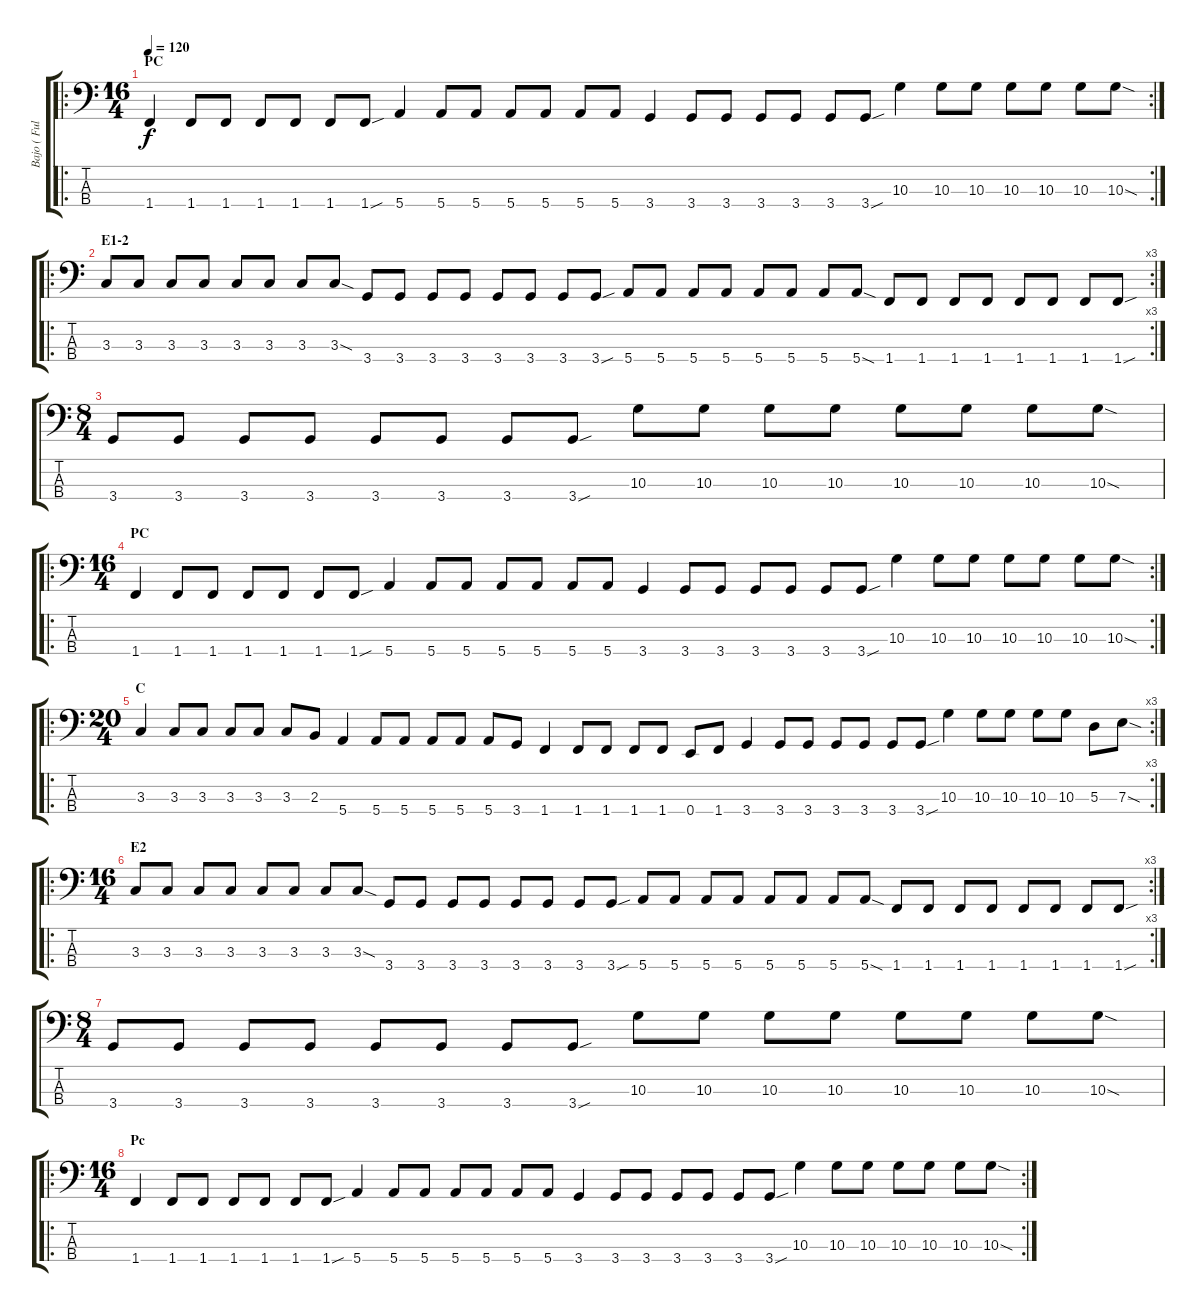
\track ("Bajo ( Fulvio )" "Bajo ( Ful") {instrument electricbasspick}
\staff {score tabs}
\tuning (G2 D2 A1 E1) {hide}
\ro
\rc 2
\ts (16 4)
\section ("" "PC")
\tempo 120
\clef f4
\ks c
1.4.4{dy f} 1.4.8 1.4.8 1.4.8 1.4.8 1.4.8 1.4{sou}.8 5.4.4 5.4.8 5.4.8 5.4.8 5.4.8 5.4.8 5.4.8 3.4.4 3.4.8 3.4.8 3.4.8 3.4.8 3.4.8 3.4{sou}.8 10.3.4 10.3.8 10.3.8 10.3.8 10.3.8 10.3.8 10.3{sod}.8 |
\ro
\rc 3
\section ("" "E1-2")
3.3.8 3.3.8 3.3.8 3.3.8 3.3.8 3.3.8 3.3.8 3.3{sod}.8 3.4.8 3.4.8 3.4.8 3.4.8 3.4.8 3.4.8 3.4.8 3.4{sou}.8 5.4.8 5.4.8 5.4.8 5.4.8 5.4.8 5.4.8 5.4.8 5.4{sod}.8 1.4.8 1.4.8 1.4.8 1.4.8 1.4.8 1.4.8 1.4.8 1.4{sou}.8 |
\ts (8 4)
3.4.8 3.4.8 3.4.8 3.4.8 3.4.8 3.4.8 3.4.8 3.4{sou}.8 10.3.8 10.3.8 10.3.8 10.3.8 10.3.8 10.3.8 10.3.8 10.3{sod}.8 |
\ro
\rc 2
\ts (16 4)
\section ("" "PC")
1.4.4 1.4.8 1.4.8 1.4.8 1.4.8 1.4.8 1.4{sou}.8 5.4.4 5.4.8 5.4.8 5.4.8 5.4.8 5.4.8 5.4.8 3.4.4 3.4.8 3.4.8 3.4.8 3.4.8 3.4.8 3.4{sou}.8 10.3.4 10.3.8 10.3.8 10.3.8 10.3.8 10.3.8 10.3{sod}.8 |
\ro
\rc 3
\ts (20 4)
\section ("" "C")
3.3.4 3.3.8 3.3.8 3.3.8 3.3.8 3.3.8 2.3.8 5.4.4 5.4.8 5.4.8 5.4.8 5.4.8 5.4.8 3.4.8 1.4.4 1.4.8 1.4.8 1.4.8 1.4.8 0.4.8 1.4.8 3.4.4 3.4.8 3.4.8 3.4.8 3.4.8 3.4.8 3.4{sou}.8 10.3.4 10.3.8 10.3.8 10.3.8 10.3.8 5.3.8 7.3{sod}.8 |
\ro
\rc 3
\ts (16 4)
\section ("" "E2")
3.3.8 3.3.8 3.3.8 3.3.8 3.3.8 3.3.8 3.3.8 3.3{sod}.8 3.4.8 3.4.8 3.4.8 3.4.8 3.4.8 3.4.8 3.4.8 3.4{sou}.8 5.4.8 5.4.8 5.4.8 5.4.8 5.4.8 5.4.8 5.4.8 5.4{sod}.8 1.4.8 1.4.8 1.4.8 1.4.8 1.4.8 1.4.8 1.4.8 1.4{sou}.8 |
\ts (8 4)
3.4.8 3.4.8 3.4.8 3.4.8 3.4.8 3.4.8 3.4.8 3.4{sou}.8 10.3.8 10.3.8 10.3.8 10.3.8 10.3.8 10.3.8 10.3.8 10.3{sod}.8 |
\ro
\rc 2
\ts (16 4)
\section ("" "Pc")
1.4.4 1.4.8 1.4.8 1.4.8 1.4.8 1.4.8 1.4{sou}.8 5.4.4 5.4.8 5.4.8 5.4.8 5.4.8 5.4.8 5.4.8 3.4.4 3.4.8 3.4.8 3.4.8 3.4.8 3.4.8 3.4{sou}.8 10.3.4 10.3.8 10.3.8 10.3.8 10.3.8 10.3.8 10.3{sod}.8
